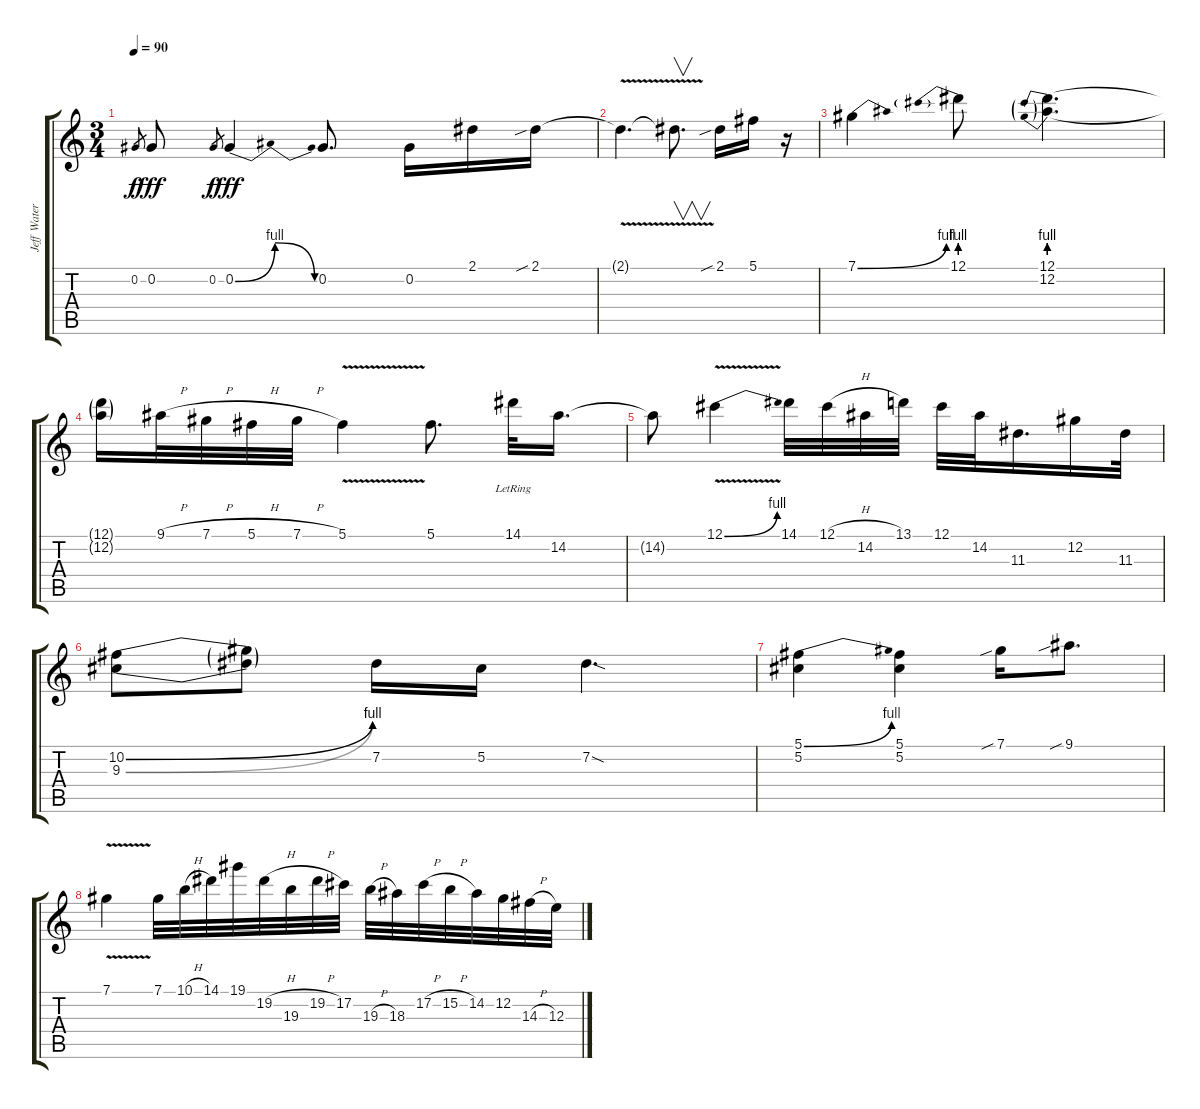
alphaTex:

\track ("Jeff Waters" "Jeff Water") {instrument distortionguitar}
\staff {score tabs}
\tuning (Db4 Ab3 E3 B2 Gb2 B1) {hide}
\ts (3 4)
\tempo 90
\clef g2
\ks c
0.2.8{gr dy f} 0.2.8{dy fff} 0.2.8{gr dy f} 0.2{be (bendrelease 0 0 36 4 36 4 60 0)}.4{dy fff} 0.2.8{d} 0.2.16 2.1.16 2.1{sib}.16 |
2.1{v t}.4{d} 2.1{t}.8{v d} 2.1{sib}.16 5.1.16 r.16 |
7.1{be (bend 0 0 60 4)}.4 12.1{be (prebend 0 4 60 4)}.8 (12.1{be (prebend 0 4 60 4)} 12.2{be (prebend 0 4 60 4)}).4{d} |
(12.1{t} 12.2{t}).16 9.1{h}.32 7.1{h}.32 5.1{h}.32 7.1{h}.32 5.1{v}.4 5.1.8{d} 14.1{lr}.32 14.2.16{d} |
14.2{t}.8 12.1{be (bend 0 0 60 4) v}.4 14.1.32 12.1{h}.32 14.2.32 13.1.32 12.1.32 14.2.32 11.3.16{d} 12.2.16 11.3.32 |
(10.2{be (bend 0 0 60 4)} 9.3{be (bend 0 0 60 4)}).8 (10.2{t} 9.3{t}).8 7.2.16 5.2.16 7.2{sod}.4{d} |
(5.1{be (bend 0 0 60 4)} 5.2).4 (5.1 5.2).4 7.1{sib}.16 9.1{sib}.8{d} |
7.1{v}.4 7.1.32 10.1{h}.32 14.1.32 19.1.32 19.2{h}.32 19.3.32 19.2{h}.32 17.2.32 19.3{h}.32 18.3.32 17.2{h}.32 15.2{h}.32 14.2.32 12.2{h}.32 14.3{h}.32 12.3.32
